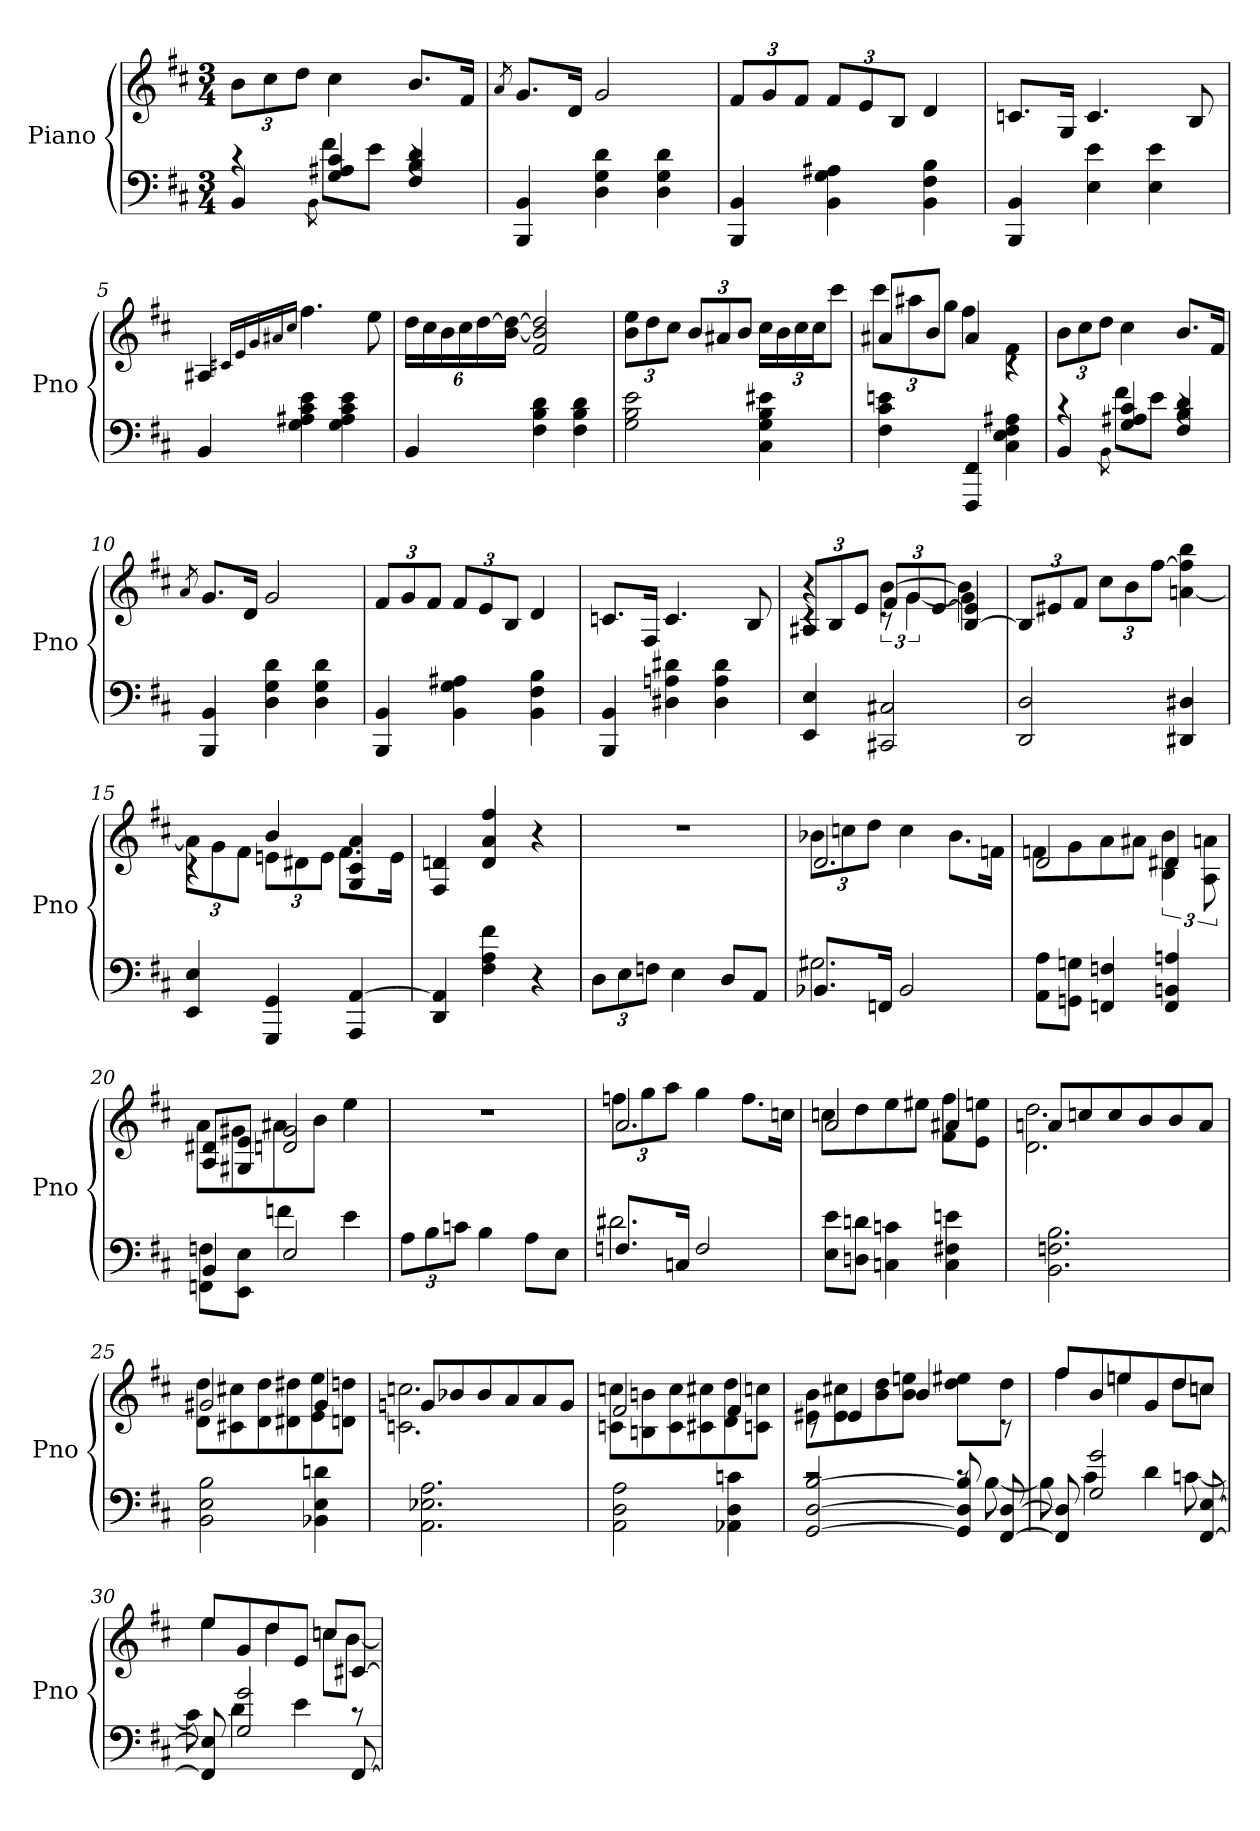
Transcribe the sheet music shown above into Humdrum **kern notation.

**kern	**kern
*part1	*part1
*staff2	*staff1
*I"Piano	*
*I'Pno	*
*clefF4	*clefG2
*k[f#c#]	*k[f#c#]
*b:	*b:
*M3/4	*M3/4
=1	=1
*^	*
4BB	4rc	12bL
.	.	12cc#
.	.	12ddJ
8qBB\	.	.
4G 4A#X 4c#	8f#L	4cc#
.	8eJ	.
4F# 4B 4d	4rc	8.bL
.	.	16f#Jk
*v	*v	*
=2	=2
.	8qa/
4BBB 4BB	8.gL
.	16dJk
4D 4G 4d	2g
4D 4G 4d	.
=3	=3
4BBB 4BB	12f#L
.	12g
.	12f#J
4BB 4G 4A#X	12f#L
.	12e
.	12BJ
4BB 4F# 4B	4d
=4	=4
4BBB 4BB	8.cnL
.	16GJk
4E 4e	4.c
4E 4e	.
.	8B
=5	=5
4BB	4A#X
.	16qqc#X/LL
.	16qqe/
.	16qqg/
.	16qqa#X/
.	16qqcc#/JJ
4G 4A#X 4c# 4e	4.ff#
4G 4A# 4c# 4e	.
.	8ee
=6	=6
4BB	24ddLL
.	24cc#
.	24b
.	24cc#
.	[24dd
.	[24b 24dd_JJ
4F# 4B 4d	2f# 2b] 2dd]
4F# 4B 4d	.
=7	=7
2G 2B 2e	12b 12eeL
.	12dd
.	12cc#J
.	12bL
.	12a#X
.	12bJ
4C# 4G 4B 4e#X	24cc#LL
.	24b
.	24cc#
.	24cc#J
.	12ccc#J
=8	=8
*	*^
4F# 4c# 4en	8a#XL	12ccc#L
.	.	12aa#X
.	8bJ	.
.	.	12ggJ
4FFF# 4FF#	4a#	4ff#
4C# 4E 4F# 4A#X	4rc	4f#
*	*v	*v
=9	=9
*^	*
4BB	4rc	12bL
.	.	12cc#
.	.	12ddJ
8qBB\	.	.
4G 4A#X 4c#	8f#L	4cc#
.	8eJ	.
4F# 4B 4d	4rc	8.bL
.	.	16f#Jk
*v	*v	*
=10	=10
.	8qa/
4BBB 4BB	8.gL
.	16dJk
4D 4G 4d	2g
4D 4G 4d	.
=11	=11
4BBB 4BB	12f#L
.	12g
.	12f#J
4BB 4G 4A#X	12f#L
.	12e
.	12BJ
4BB 4F# 4B	4d
=12	=12
4BBB 4BB	8.cnL
.	16F#Jk
4D#X 4An 4d#X	4.c
4D# 4A 4d#	.
.	8B
=13	=13
*	*^
*	*	*^
4EE 4E	4r	4rc	12A#XL
.	.	.	12B
.	.	.	12eJ
2CC#X 2C#X	[4b\	12rc	12f#L
.	.	[6g	12g
.	.	.	[12eJ
.	4b\]	4g]	[4B 4e]
*	*v	*v	*v
=14	=14
2DD 2D	12BL]
.	12e#X
.	12f#J
.	12cc#L
.	12b
.	[12ff#J
4DD#X 4D#X	[4an 4ff#] 4bb
=15	=15
*	*^
4EE 4E	4rc	12aL]
.	.	12g
.	.	12f#J
4GGG 4GG	4b	12enL
.	.	12d#X
.	.	12eJ
4AAA [4AA	4G 4c# 4a	8.f#L
.	.	16eJk
*	*v	*v
=16	=16
4DD 4AA]	4F# 4dn
4F# 4A 4f#	4d 4a 4ff#
4r	4r
=17	=17
12DL	2.r
12E	.
12FnJ	.
4E	.
8DL	.
8AAJ	.
=18	=18
*^	*^
8.BB-XL	2.G#X	2.d	12b-XL
.	.	.	12ccn
.	.	.	12ddJ
16FFnJk	.	.	.
2BB-	.	.	4cc
.	.	.	8.b-L
.	.	.	16fnJk
*v	*v	*	*
=19	=19	=19
8AA 8AL	2d	8fnL
8GGn 8GnJ	.	8g
4FFn 4Fn	.	8a
.	.	8a#XJ
4FF 4BBn 4An	4d#X	6B 6b
.	.	12A 12an
=20	=20	=20
*^	*	*
4BB	8FFn 8FnL	8A 8d#XL	8aL
.	8EE 8EJ	8G#X 8eJ	8g#X
2E	4fn	2dn 2g#	8a#X
.	.	.	8bJ
.	4e	.	4ee
*v	*v	*	*
*	*v	*v
=21	=21
12AL	2.r
12B	.
12cnJ	.
4B	.
8AL	.
8EJ	.
=22	=22
*^	*^
8.FnL	2.d#X	2.a	12ffnL
.	.	.	12gg
.	.	.	12aaJ
16CnJk	.	.	.
2F	.	.	4gg
.	.	.	8.ffL
.	.	.	16ccnJk
*v	*v	*	*
=23	=23	=23
8E 8eL	2a	8ccnL
8Dn 8dnJ	.	8dd
4Cn 4cn	.	8ee
.	.	8ee#XJ
4C 4F#X 4en	4a#X	8f# 8ff#L
.	.	8e 8eenJ
=24	=24	=24
2.BB 2.Fn 2.B	8anL	2.d 2.dd
.	8ccn	.
.	8cc	.
.	8b	.
.	8b	.
.	8aJ	.
=25	=25	=25
2BB 2E 2B	2g#X	8d 8ddL
.	.	8c#X 8cc#X
.	.	8d 8dd
.	.	8d#X 8dd#X
4BB-X 4E 4dn	4g#	8e 8ee
.	.	8dn 8ddnJ
=26	=26	=26
2.AA 2.E-X 2.A	8gnL	2.cn 2.ccn
.	8b-X	.
.	8b-	.
.	8a	.
.	8a	.
.	8gJ	.
=27	=27	=27
2AA 2D 2A	2f#	8cn 8ccnL
.	.	8Bn 8bn
.	.	8c 8cc
.	.	8c#X 8cc#X
4AA-X 4D 4cn	4f#	8d 8dd
.	.	8cn 8ccnJ
=28	=28	=28
*^	*	*
[2GG [2D [2B	2rc	8rc	8e#X 8bL
.	.	4e#	8e# 8cc#X
.	.	.	8b 8dd
.	.	4b	8b 8eenJ
8GG] 8D] 8B]	8rc	.	8dd 8ee#XL
[8FF# [8D	[8B	8rc	8ddJ
=29	=29	=29	=29
8FF#] 8D]	8B]	8ff#L	4ff#
2G 2g	4c#	8b	.
.	.	8een	4een
.	4d	8g	.
.	.	8dd	8ddL
[8FF# [8E	[8cn	8ccnJ	8ccnJ
=30	=30	=30	=30
8FF#] 8E]	8c]	8eeL	4ee
2G 2g	4d	8g	.
.	.	8dd	4dd
.	4e	8eJ	.
.	.	8ccnL	8ccnL
[8FF#	8rc	[8c#XJ	[8bJ
*v	*v	*	*
*	*v	*v
=	=
*-	*-
